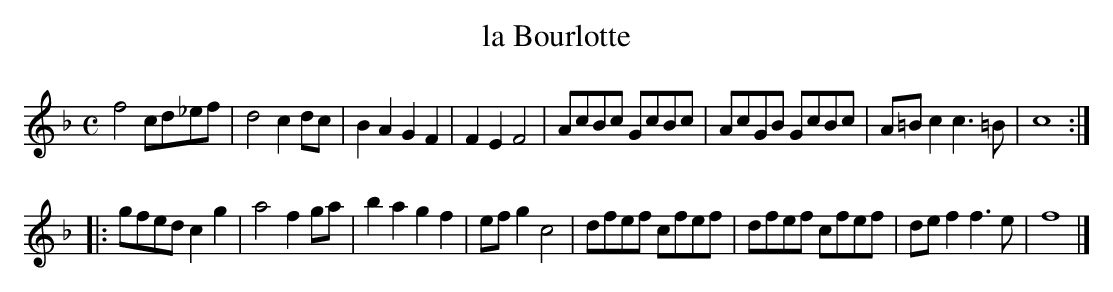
X:1
T:la Bourlotte
M:C
K:Fmaj
f4cd_ef|d4c2dc|B2A2G2F2|F2E2F4|AcBc GcBc|AcGB GcBc|A=Bc2c3=B|c8:|
|:gfedc2g2|a4f2ga|b2a2g2f2|efg2c4|dfef cfef|dfef cfef|def2f3e|f8|]
